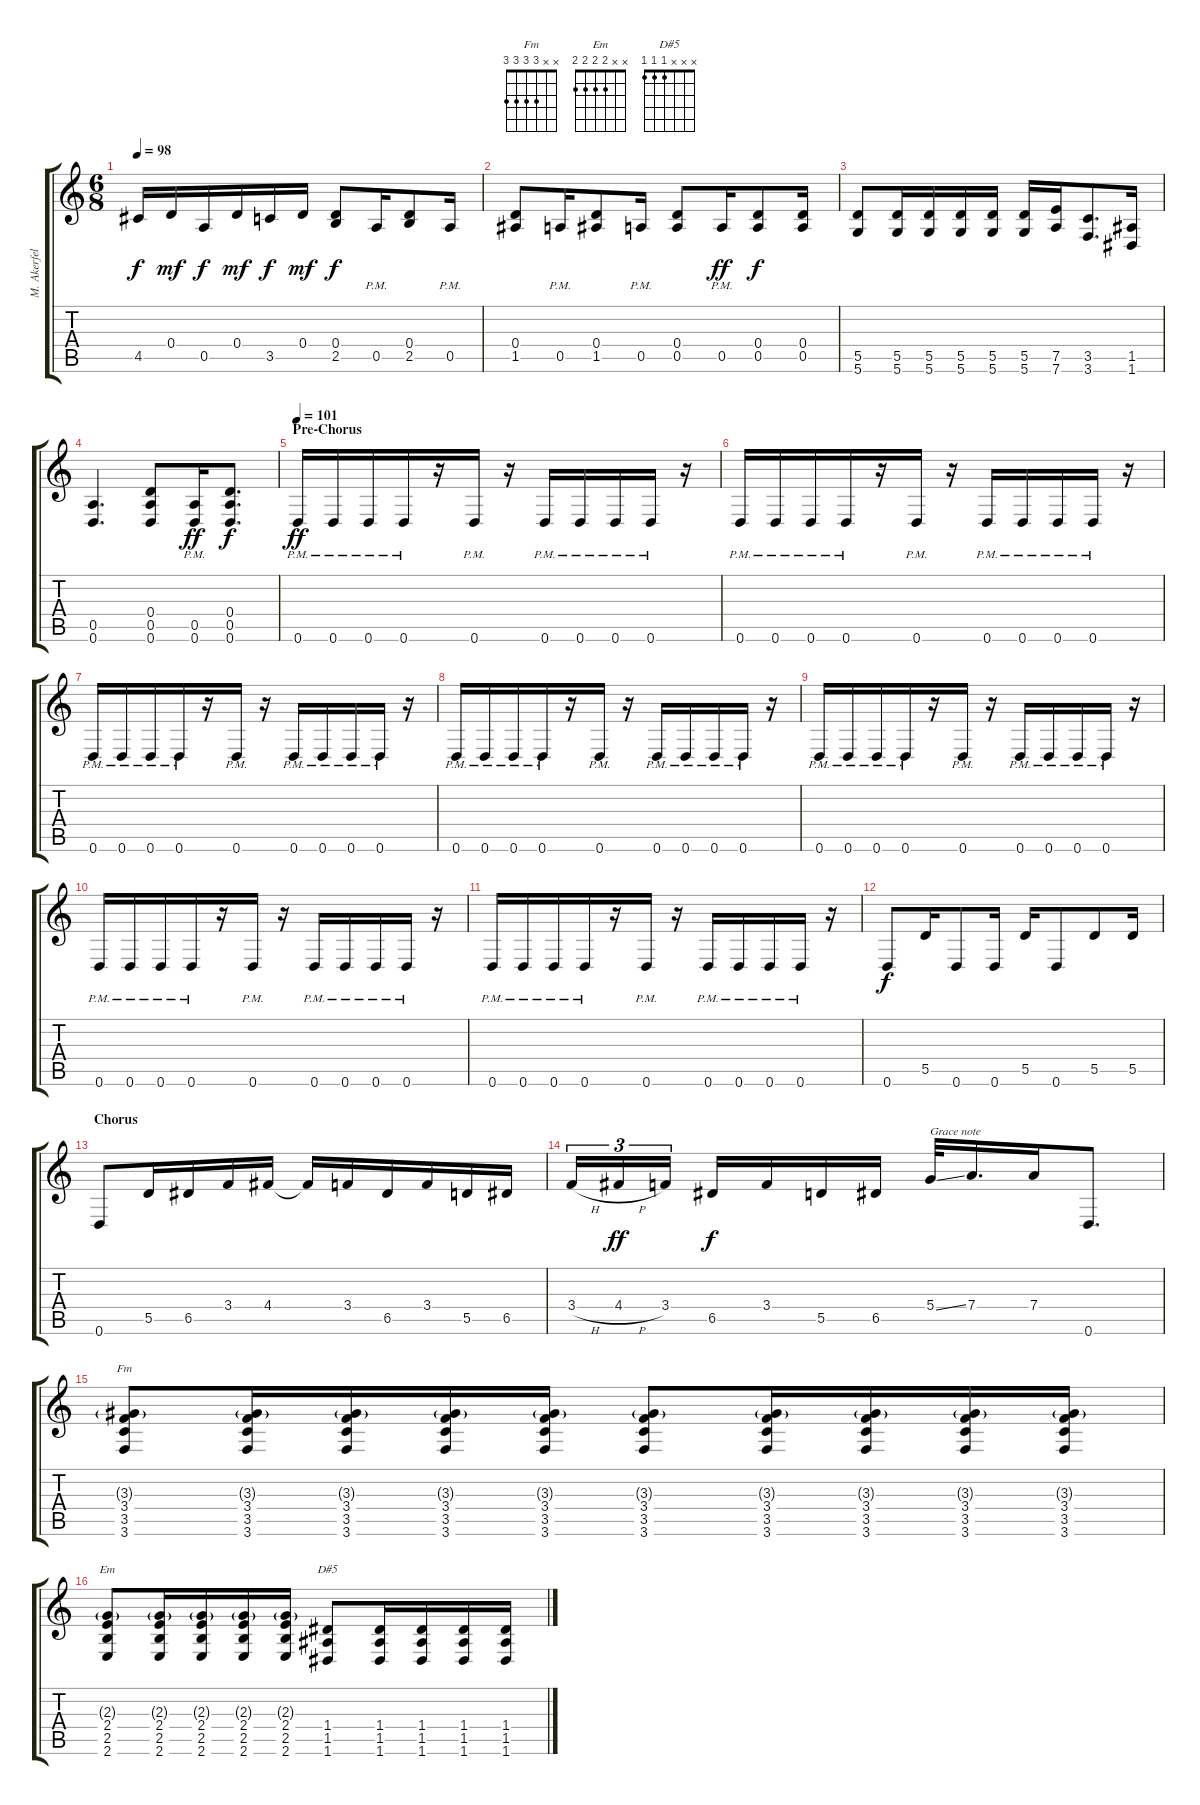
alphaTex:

\track ("M. Akerfeldt" "M. Akerfel") {instrument distortionguitar}
\staff {score tabs}
\tuning (E4 A3 F3 D3 A2 D2) {hide}
\chord ("Fm" x x 3 3 3 3)
\chord ("Em" x x 2 2 2 2)
\chord ("D#5" x x x 1 1 1)
\ts (6 8)
\tempo 98
\clef g2
\ks c
4.5.16{dy f} 0.4.16{dy mf} 0.5.16{dy f} 0.4.16{dy mf} 3.5.16{dy f} 0.4.16{dy mf} (0.4 2.5).8{dy f} 0.5{pm}.16 (0.4 2.5).8 0.5{pm}.16 |
(0.4 1.5).8 0.5{pm}.16 (0.4 1.5).8 0.5{pm}.16 (0.4 0.5).8 0.5{pm}.16{dy ff} (0.4 0.5).8{dy f} (0.4 0.5).16 |
(5.5 5.6).8 (5.5 5.6).16 (5.5 5.6).16 (5.5 5.6).16 (5.5 5.6).16 (5.5 5.6).16 (7.5 7.6).16 (3.5 3.6).8{d} (1.5 1.6).16 |
(0.5 0.6).4{d} (0.4 0.5 0.6).8 (0.5 0.6{pm}).16{dy ff} (0.4 0.5 0.6).8{d dy f} |
\section ("" "Pre-Chorus")
\tempo 101
0.6{pm}.16{dy ff} 0.6{pm}.16 0.6{pm}.16 0.6{pm}.16 r.16 0.6{pm}.16 r.16 0.6{pm}.16 0.6{pm}.16 0.6{pm}.16 0.6{pm}.16 r.16 |
0.6{pm}.16 0.6{pm}.16 0.6{pm}.16 0.6{pm}.16 r.16 0.6{pm}.16 r.16 0.6{pm}.16 0.6{pm}.16 0.6{pm}.16 0.6{pm}.16 r.16 |
0.6{pm}.16 0.6{pm}.16 0.6{pm}.16 0.6{pm}.16 r.16 0.6{pm}.16 r.16 0.6{pm}.16 0.6{pm}.16 0.6{pm}.16 0.6{pm}.16 r.16 |
0.6{pm}.16 0.6{pm}.16 0.6{pm}.16 0.6{pm}.16 r.16 0.6{pm}.16 r.16 0.6{pm}.16 0.6{pm}.16 0.6{pm}.16 0.6{pm}.16 r.16 |
0.6{pm}.16 0.6{pm}.16 0.6{pm}.16 0.6{pm}.16 r.16 0.6{pm}.16 r.16 0.6{pm}.16 0.6{pm}.16 0.6{pm}.16 0.6{pm}.16 r.16 |
0.6{pm}.16 0.6{pm}.16 0.6{pm}.16 0.6{pm}.16 r.16 0.6{pm}.16 r.16 0.6{pm}.16 0.6{pm}.16 0.6{pm}.16 0.6{pm}.16 r.16 |
0.6{pm}.16 0.6{pm}.16 0.6{pm}.16 0.6{pm}.16 r.16 0.6{pm}.16 r.16 0.6{pm}.16 0.6{pm}.16 0.6{pm}.16 0.6{pm}.16 r.16 |
0.6.8{dy f} 5.5.16 0.6.8 0.6.16 5.5.16 0.6.8 5.5.8 5.5.16 |
\section ("" "Chorus")
0.6.8 5.5.16 6.5.16 3.4.16 4.4.16 4.4{t}.16 3.4.16 6.5.16 3.4.16 5.5.16 6.5.16 |
3.4{h}.16{tu (3 2)} 4.4{h}.16{tu (3 2) dy ff} 3.4.16{tu (3 2)} 6.5.16{dy f} 3.4.16 5.5.16 6.5.16 5.4{ss}.32{txt "Grace note"} 7.4.16{d} 7.4.16 0.6.8{d} |
(3.3{g} 3.4 3.5 3.6).8{ch "Fm"} (3.3{g} 3.4 3.5 3.6).16 (3.3{g} 3.4 3.5 3.6).16 (3.3{g} 3.4 3.5 3.6).16 (3.3{g} 3.4 3.5 3.6).16 (3.3{g} 3.4 3.5 3.6).8 (3.3{g} 3.4 3.5 3.6).16 (3.3{g} 3.4 3.5 3.6).16 (3.3{g} 3.4 3.5 3.6).16 (3.3{g} 3.4 3.5 3.6).16 |
(2.3{g} 2.4 2.5 2.6).8{ch "Em"} (2.3{g} 2.4 2.5 2.6).16 (2.3{g} 2.4 2.5 2.6).16 (2.3{g} 2.4 2.5 2.6).16 (2.3{g} 2.4 2.5 2.6).16 (1.4 1.5 1.6).8{ch "D#5"} (1.4 1.5 1.6).16 (1.4 1.5 1.6).16 (1.4 1.5 1.6).16 (1.4 1.5 1.6).16
